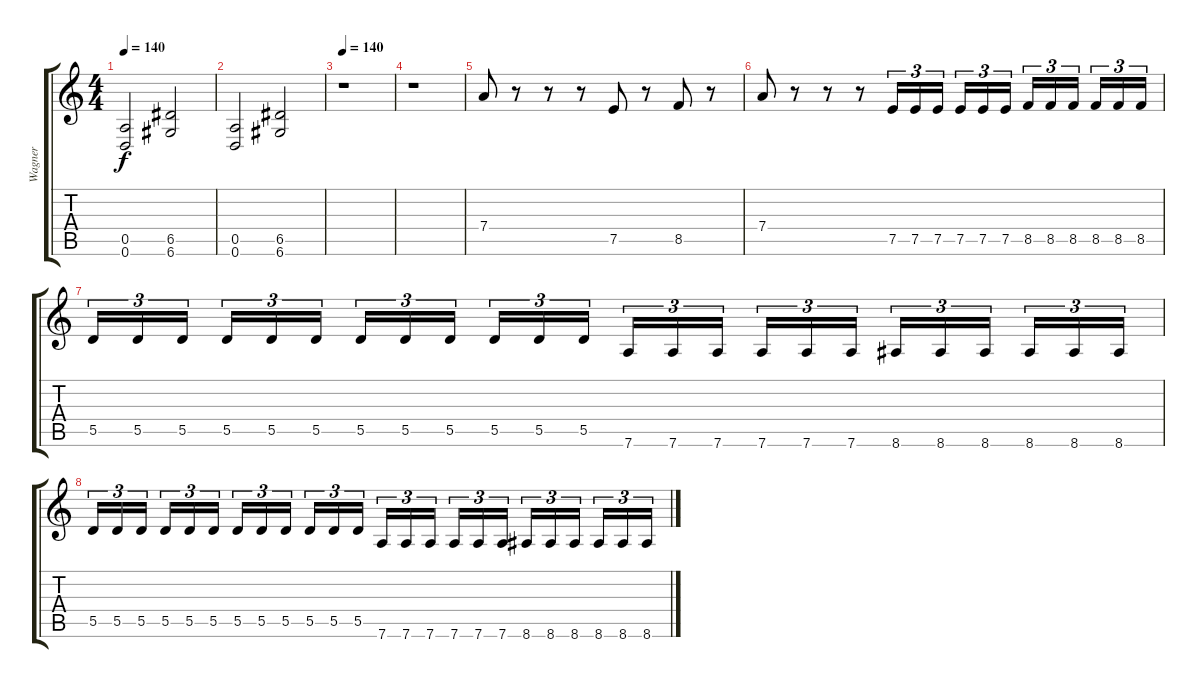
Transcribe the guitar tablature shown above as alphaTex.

\track ("Wagner" "Wagner") {instrument distortionguitar}
\staff {score tabs}
\tuning (E4 B3 G3 D3 A2 D2) {hide}
\ts (4 4)
\tempo 140
\tempo 120
\tempo 140
\clef g2
\ks c
(0.5 0.6).2{dy f instrument distortionguitar} (6.5 6.6).2 |
(0.5 0.6).2 (6.5 6.6).2 |
\tempo 140
r.1 |
r.1 |
7.4.8 r.8 r.8 r.8 7.5.8 r.8 8.5.8 r.8 |
7.4.8 r.8 r.8 r.8 7.5.16{tu (3 2)} 7.5.16{tu (3 2)} 7.5.16{tu (3 2)} 7.5.16{tu (3 2)} 7.5.16{tu (3 2)} 7.5.16{tu (3 2)} 8.5.16{tu (3 2)} 8.5.16{tu (3 2)} 8.5.16{tu (3 2)} 8.5.16{tu (3 2)} 8.5.16{tu (3 2)} 8.5.16{tu (3 2)} |
5.5.16{tu (3 2)} 5.5.16{tu (3 2)} 5.5.16{tu (3 2)} 5.5.16{tu (3 2)} 5.5.16{tu (3 2)} 5.5.16{tu (3 2)} 5.5.16{tu (3 2)} 5.5.16{tu (3 2)} 5.5.16{tu (3 2)} 5.5.16{tu (3 2)} 5.5.16{tu (3 2)} 5.5.16{tu (3 2)} 7.6.16{tu (3 2)} 7.6.16{tu (3 2)} 7.6.16{tu (3 2)} 7.6.16{tu (3 2)} 7.6.16{tu (3 2)} 7.6.16{tu (3 2)} 8.6.16{tu (3 2)} 8.6.16{tu (3 2)} 8.6.16{tu (3 2)} 8.6.16{tu (3 2)} 8.6.16{tu (3 2)} 8.6.16{tu (3 2)} |
5.5.16{tu (3 2)} 5.5.16{tu (3 2)} 5.5.16{tu (3 2)} 5.5.16{tu (3 2)} 5.5.16{tu (3 2)} 5.5.16{tu (3 2)} 5.5.16{tu (3 2)} 5.5.16{tu (3 2)} 5.5.16{tu (3 2)} 5.5.16{tu (3 2)} 5.5.16{tu (3 2)} 5.5.16{tu (3 2)} 7.6.16{tu (3 2)} 7.6.16{tu (3 2)} 7.6.16{tu (3 2)} 7.6.16{tu (3 2)} 7.6.16{tu (3 2)} 7.6.16{tu (3 2)} 8.6.16{tu (3 2)} 8.6.16{tu (3 2)} 8.6.16{tu (3 2)} 8.6.16{tu (3 2)} 8.6.16{tu (3 2)} 8.6.16{tu (3 2)}
